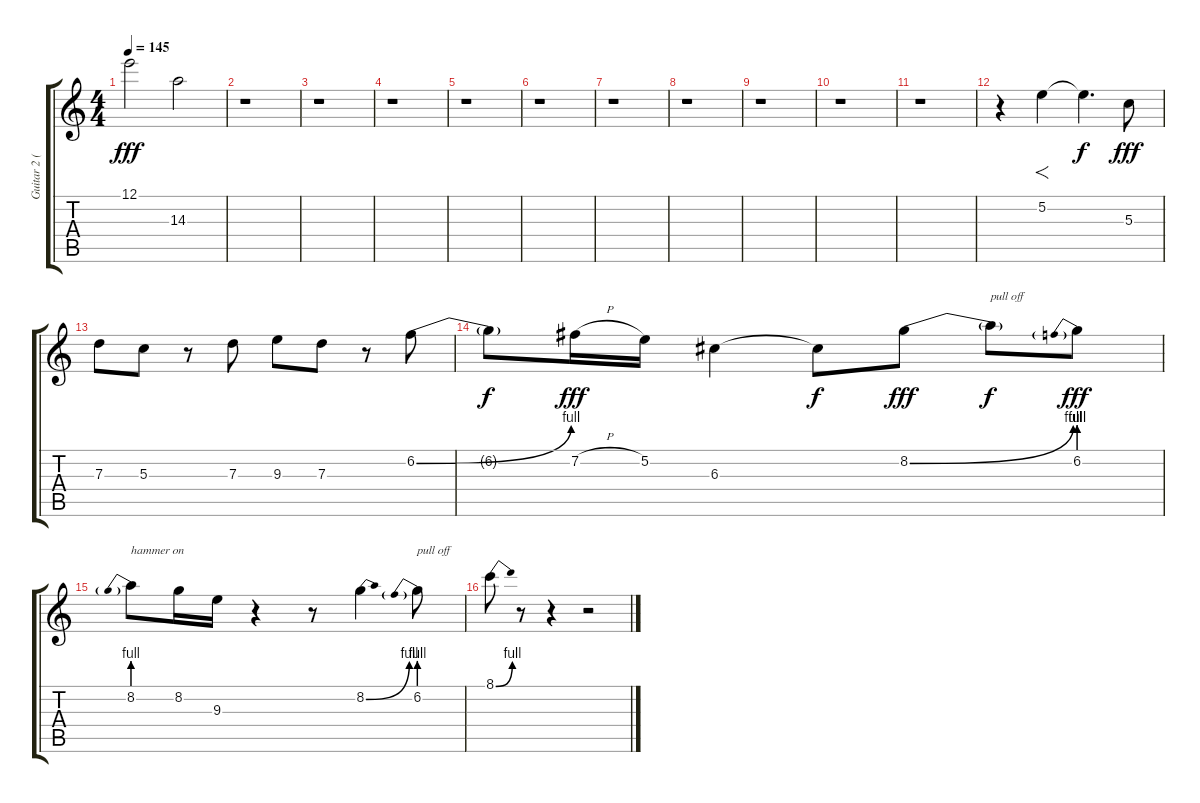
\track ("Guitar 2 (Lead)" "Guitar 2 (") {instrument distortionguitar}
\staff {score tabs}
\tuning (E4 B3 G3 D3 A2 E2) {hide}
\ts (4 4)
\tempo 145
\clef g2
\ks c
12.1.2{dy fff} 14.3.2 |
r.1 |
r.1 |
r.1 |
r.1 |
r.1 |
r.1 |
r.1 |
r.1 |
r.1 |
r.1 |
r.4 5.2.4{f} 5.2{t}.4{d dy f} 5.3.8{dy fff} |
7.3.8 5.3.8 r.8 7.3.8 9.3.8 7.3.8 r.8 6.2{be (bend 0 0 60 4)}.8 |
6.2{t}.8{dy f} 7.2{h}.16{dy fff} 5.2.16 6.3.4 6.3{t}.8{dy f} 8.2{be (bend 0 0 60 4)}.8{dy fff} 8.2{t}.8{txt "pull off" dy f} 6.2{be (prebend 0 4 60 4)}.8{dy fff} |
8.2{be (prebend 0 4 60 4)}.8{txt "hammer on"} 8.2.16 9.3.16 r.4 r.8 8.2{be (bend 0 0 60 4)}.4 6.2{be (prebend 0 4 60 4)}.8{txt "pull off"} |
8.1{be (bend 0 0 60 4)}.8 r.8 r.4 r.2
